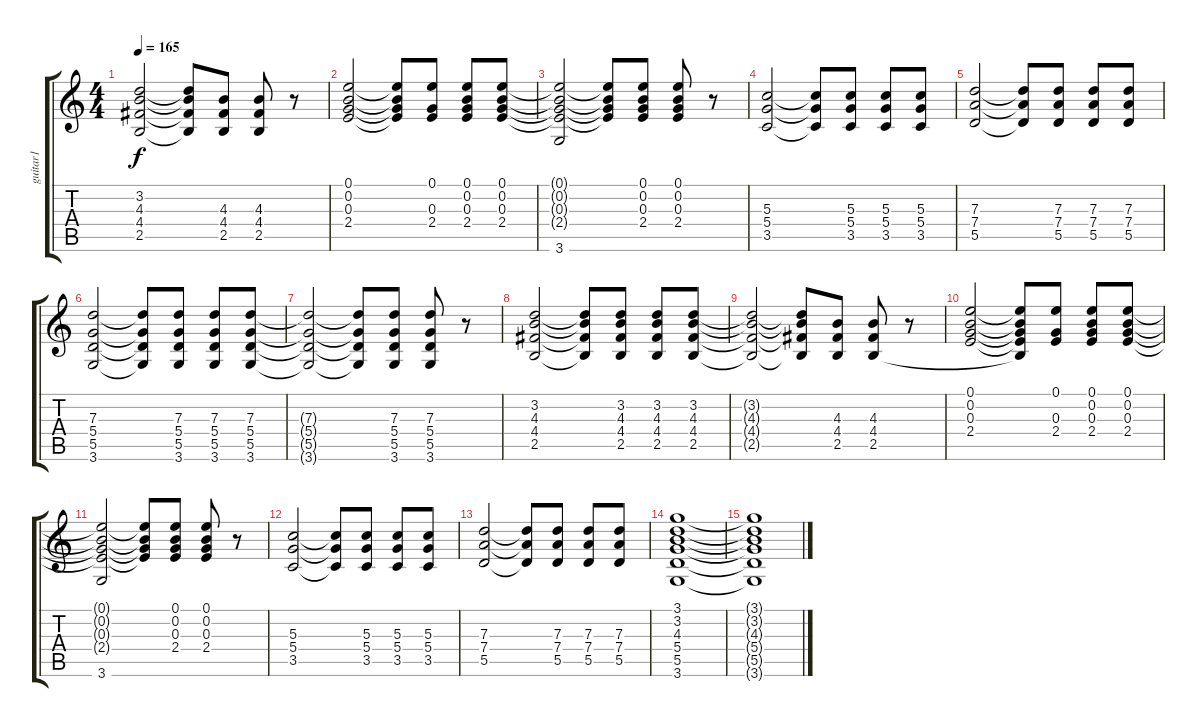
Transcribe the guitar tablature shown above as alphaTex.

\track ("guitar1" "guitar1") {instrument distortionguitar}
\staff {score tabs}
\tuning (E4 B3 G3 D3 A2 E2) {hide}
\ts (4 4)
\tempo 165
\clef g2
\ks c
(3.2{t} 4.3{t} 4.4{t} 2.5{t}).2{dy f} (3.2{t} 4.3{t} 4.4{t} 2.5{t}).8 (4.3 4.4 2.5).8 (4.3 4.4 2.5).8 r.8 |
(0.1 0.2 0.3 2.4).2 (0.1{t} 0.2{t} 0.3{t} 2.4{t}).8 (0.1 0.3 2.4).8 (0.1 0.2 0.3 2.4).8 (0.1 0.2 0.3 2.4).8 |
(0.1{t} 0.2{t} 0.3{t} 2.4{t} 3.6).2 (0.1{t} 0.2{t} 0.3{t} 2.4{t}).8 (0.1 0.2 0.3 2.4).8 (0.1 0.2 0.3 2.4).8 r.8 |
(5.3 5.4 3.5).2 (5.3{t} 5.4{t} 3.5{t}).8 (5.3 5.4 3.5).8 (5.3 5.4 3.5).8 (5.3 5.4 3.5).8 |
(7.3 7.4 5.5).2 (7.3{t} 7.4{t} 5.5{t}).8 (7.3 7.4 5.5).8 (7.3 7.4 5.5).8 (7.3 7.4 5.5).8 |
(7.3 5.4 5.5 3.6).2 (7.3{t} 5.4{t} 5.5{t} 3.6{t}).8 (7.3 5.4 5.5 3.6).8 (7.3 5.4 5.5 3.6).8 (7.3 5.4 5.5 3.6).8 |
(7.3{t} 5.4{t} 5.5{t} 3.6{t}).2 (7.3{t} 5.4{t} 5.5{t} 3.6{t}).8 (7.3 5.4 5.5 3.6).8 (7.3 5.4 5.5 3.6).8 r.8 |
(3.2 4.3 4.4 2.5).2 (3.2{t} 4.3{t} 4.4{t} 2.5{t}).8 (3.2 4.3 4.4 2.5).8 (3.2 4.3 4.4 2.5).8 (3.2 4.3 4.4 2.5).8 |
(3.2{t} 4.3{t} 4.4{t} 2.5{t}).2 (3.2{t} 4.3{t} 4.4{t} 2.5{t}).8 (4.3 4.4 2.5).8 (4.3 4.4 2.5).8 r.8 |
(0.1 0.2 0.3 2.4).2 (0.1{t} 0.2{t} 0.3{t} 2.4{t} 2.5{t}).8 (0.1 0.3 2.4).8 (0.1 0.2 0.3 2.4).8 (0.1 0.2 0.3 2.4).8 |
(0.1{t} 0.2{t} 0.3{t} 2.4{t} 3.6).2 (0.1{t} 0.2{t} 0.3{t} 2.4{t}).8 (0.1 0.2 0.3 2.4).8 (0.1 0.2 0.3 2.4).8 r.8 |
(5.3 5.4 3.5).2 (5.3{t} 5.4{t} 3.5{t}).8 (5.3 5.4 3.5).8 (5.3 5.4 3.5).8 (5.3 5.4 3.5).8 |
(7.3 7.4 5.5).2 (7.3{t} 7.4{t} 5.5{t}).8 (7.3 7.4 5.5).8 (7.3 7.4 5.5).8 (7.3 7.4 5.5).8 |
(3.1 3.2 4.3 5.4 5.5 3.6).1 |
(3.1{t} 3.2{t} 4.3{t} 5.4{t} 5.5{t} 3.6{t}).1
